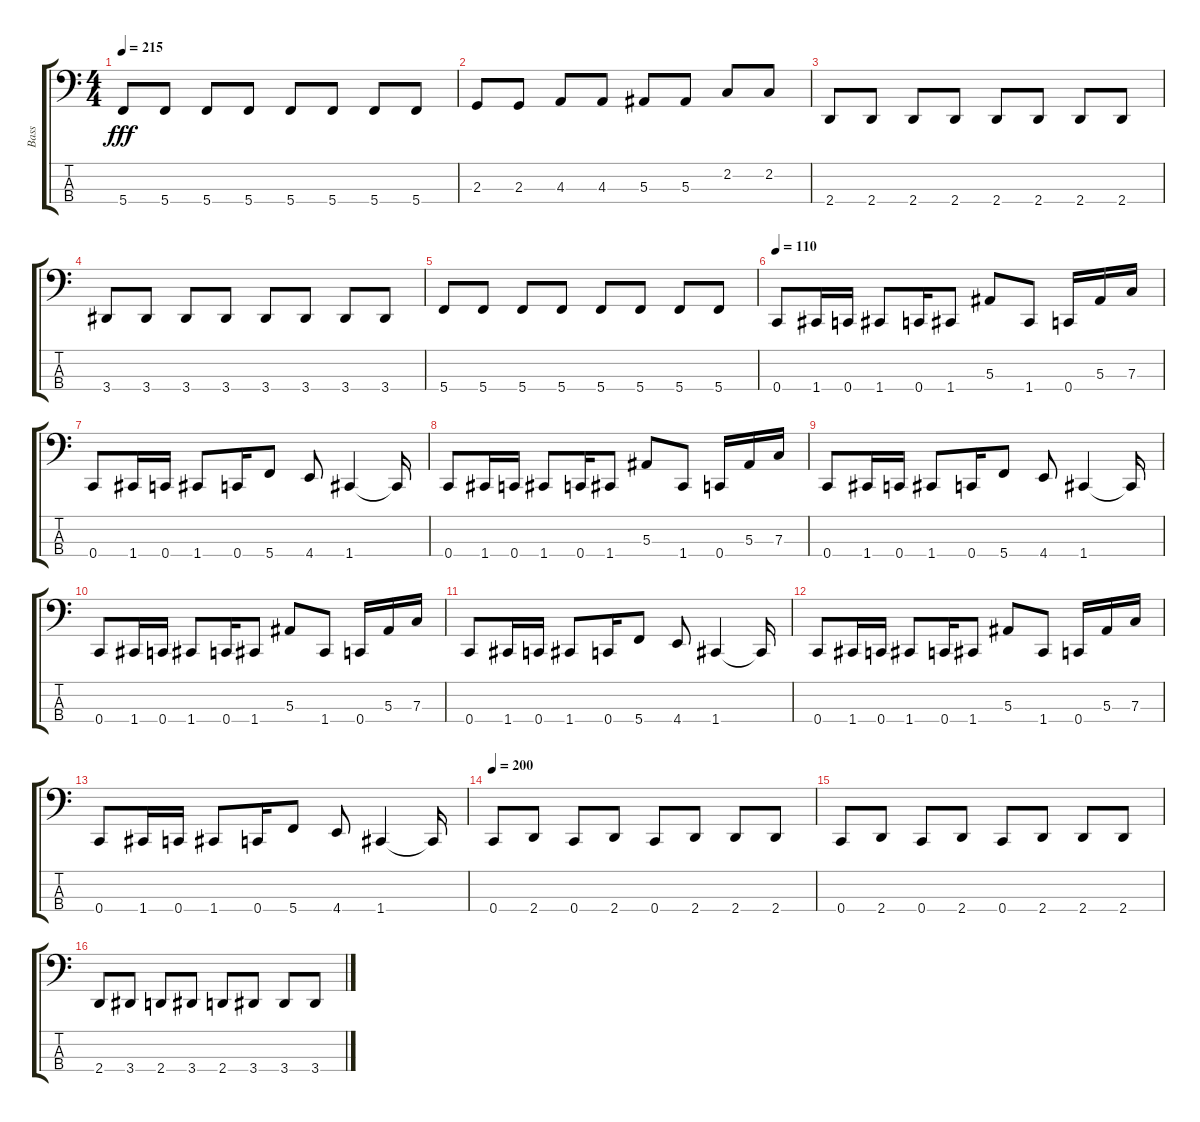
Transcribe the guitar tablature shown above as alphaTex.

\track ("Bass" "Bass") {instrument electricbassfinger}
\staff {score tabs}
\tuning (Eb2 Bb1 F1 C1) {hide}
\ts (4 4)
\tempo 215
\clef f4
\ks c
5.4.8{dy fff} 5.4.8 5.4.8 5.4.8 5.4.8 5.4.8 5.4.8 5.4.8 |
2.3.8 2.3.8 4.3.8 4.3.8 5.3.8 5.3.8 2.2.8 2.2.8 |
2.4.8 2.4.8 2.4.8 2.4.8 2.4.8 2.4.8 2.4.8 2.4.8 |
3.4.8 3.4.8 3.4.8 3.4.8 3.4.8 3.4.8 3.4.8 3.4.8 |
5.4.8 5.4.8 5.4.8 5.4.8 5.4.8 5.4.8 5.4.8 5.4.8 |
\tempo 115
\tempo 110
0.4.8 1.4.16 0.4.16 1.4.8 0.4.16 1.4.8 5.3.8 1.4.8 0.4.16 5.3.16 7.3.16 |
0.4.8 1.4.16 0.4.16 1.4.8 0.4.16 5.4.8 4.4.8 1.4.4 1.4{t}.16 |
0.4.8 1.4.16 0.4.16 1.4.8 0.4.16 1.4.8 5.3.8 1.4.8 0.4.16 5.3.16 7.3.16 |
0.4.8 1.4.16 0.4.16 1.4.8 0.4.16 5.4.8 4.4.8 1.4.4 1.4{t}.16 |
0.4.8 1.4.16 0.4.16 1.4.8 0.4.16 1.4.8 5.3.8 1.4.8 0.4.16 5.3.16 7.3.16 |
0.4.8 1.4.16 0.4.16 1.4.8 0.4.16 5.4.8 4.4.8 1.4.4 1.4{t}.16 |
0.4.8 1.4.16 0.4.16 1.4.8 0.4.16 1.4.8 5.3.8 1.4.8 0.4.16 5.3.16 7.3.16 |
0.4.8 1.4.16 0.4.16 1.4.8 0.4.16 5.4.8 4.4.8 1.4.4 1.4{t}.16 |
\tempo 210
\tempo 200
0.4.8 2.4.8 0.4.8 2.4.8 0.4.8 2.4.8 2.4.8 2.4.8 |
0.4.8 2.4.8 0.4.8 2.4.8 0.4.8 2.4.8 2.4.8 2.4.8 |
2.4.8 3.4.8 2.4.8 3.4.8 2.4.8 3.4.8 3.4.8 3.4.8
